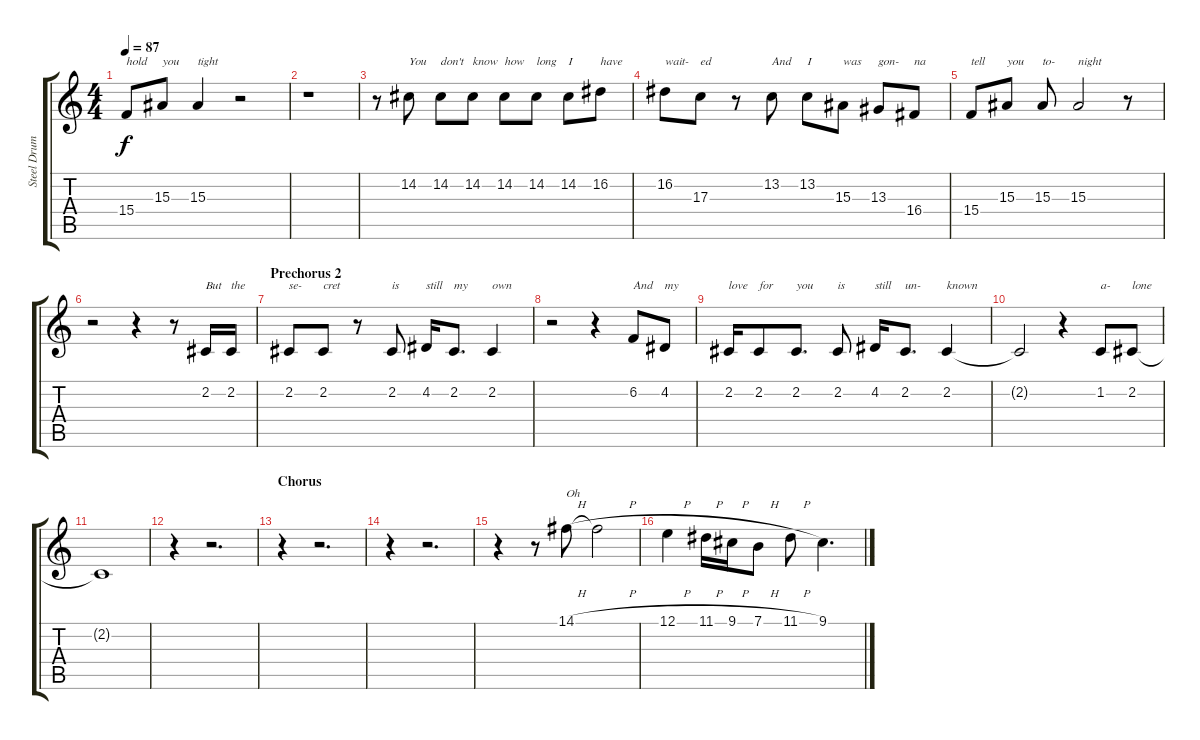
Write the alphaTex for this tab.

\track ("Steel Drums" "Steel Drum") {instrument steeldrums}
\staff {score tabs}
\tuning (E4 B3 G3 D3 A2 E2) {hide}
\ts (4 4)
\tempo 87
\clef g2
\ks c
15.4.8{txt "hold" dy f} 15.3.8{txt "you"} 15.3.4{txt "tight"} r.2 |
r.1 |
r.8 14.2.8{txt "You"} 14.2.8{txt "don't"} 14.2.8{txt "know"} 14.2.8{txt "how"} 14.2.8{txt "long"} 14.2.8{txt "I"} 16.2.8{txt "have"} |
16.2.8{txt "wait-"} 17.3.8{txt "ed"} r.8 13.2.8{txt "And"} 13.2.8{txt "I"} 15.3.8{txt "was"} 13.3.8{txt "gon-"} 16.4.8{txt "na"} |
15.4.8{txt "tell"} 15.3.8{txt "you"} 15.3.8{txt "to-"} 15.3.2{txt "night"} r.8 |
r.2 r.4 r.8 2.2.16{txt "But"} 2.2.16{txt "the"} |
\section ("" "Prechorus 2")
2.2.8{txt "se-"} 2.2.8{txt "cret"} r.8 2.2.8{txt "is"} 4.2.16{txt "still"} 2.2.8{d txt "my"} 2.2.4{txt "own"} |
r.2 r.4 6.2.8{txt "And"} 4.2.8{txt "my"} |
2.2.16{txt "love"} 2.2.8{txt "for"} 2.2.8{d txt "you"} 2.2.8{txt "is"} 4.2.16{txt "still"} 2.2.8{d txt "un-"} 2.2.4{txt "known"} |
2.2{t}.2 r.4 1.2.8{txt "a-"} 2.2.8{txt "lone"} |
2.2{t}.1 |
r.4 r.2{d} |
\section ("" "Chorus")
r.4 r.2{d} |
r.4 r.2{d} |
r.4 r.8 14.1{h}.8{txt "Oh"} 14.1{h t}.2 |
12.1{h}.4 11.1{h}.16 9.1{h}.16 7.1{h}.8 11.1{h}.8 9.1.4{d}
